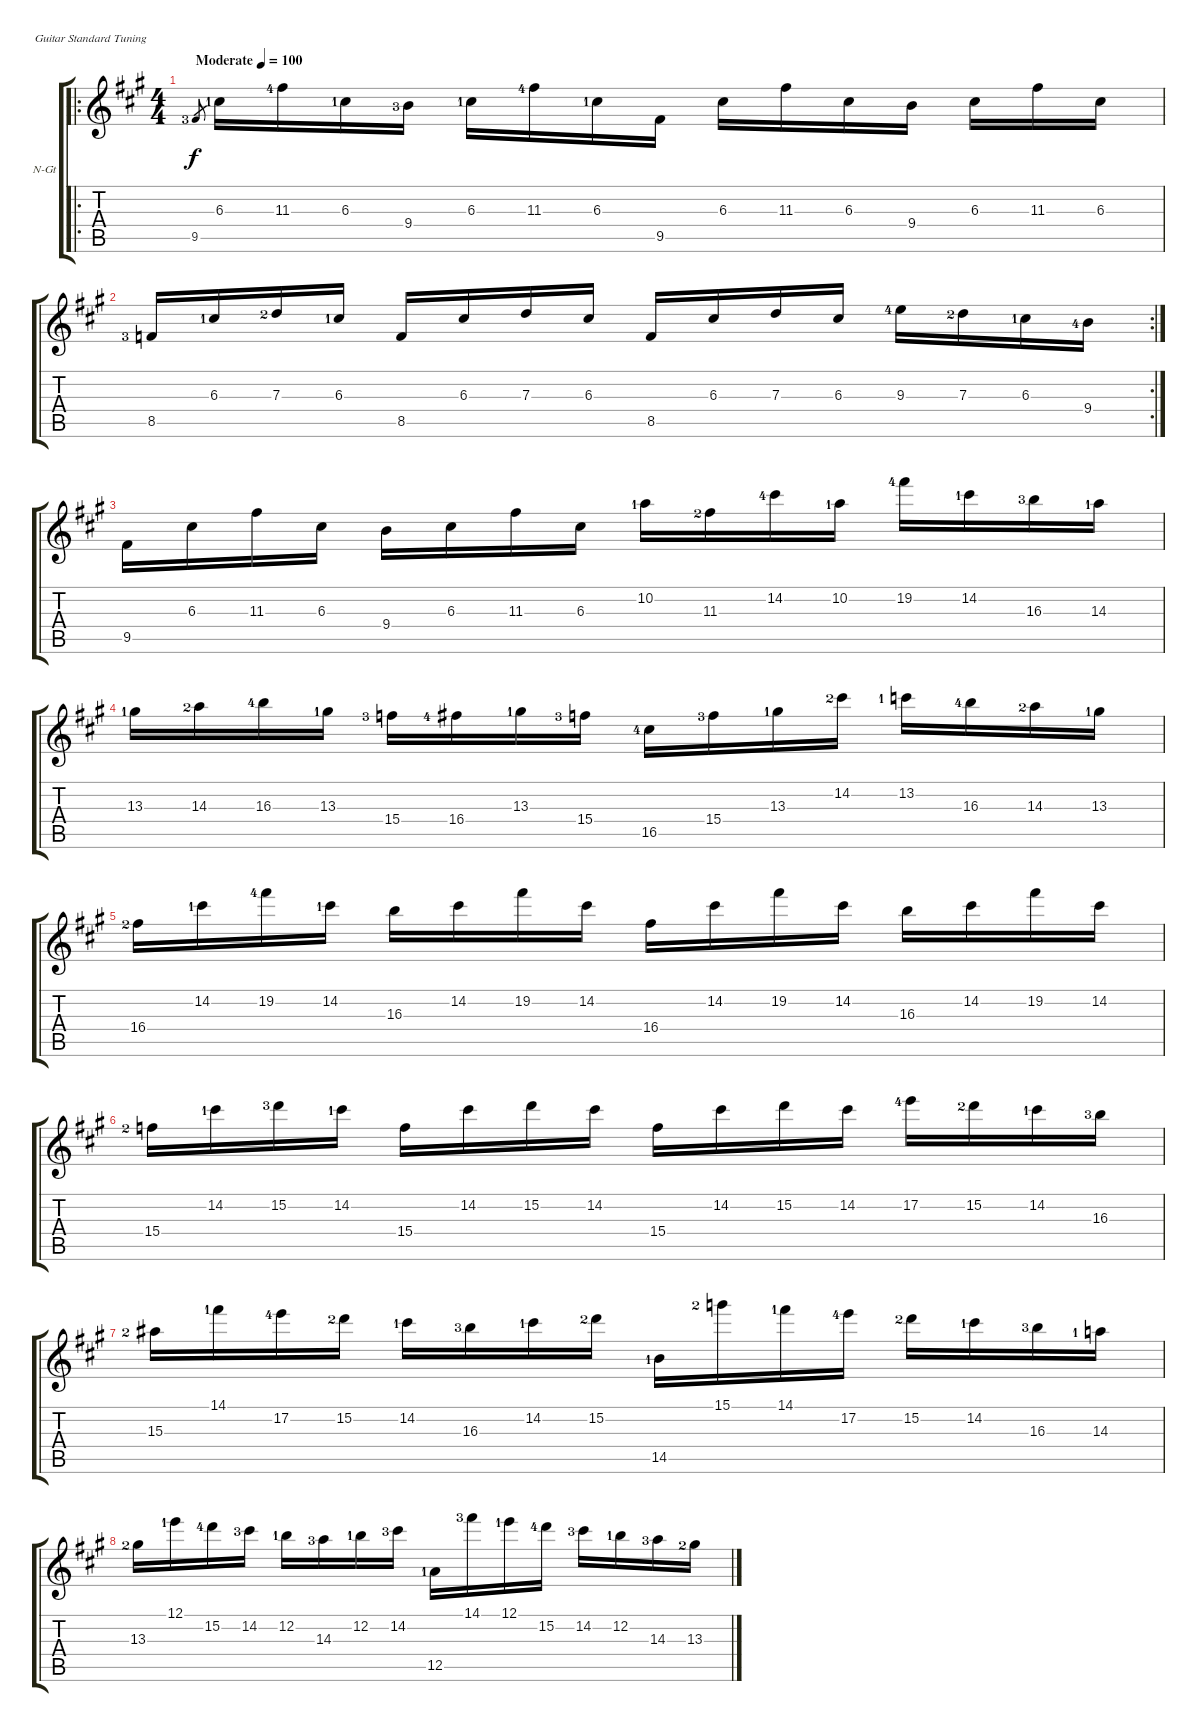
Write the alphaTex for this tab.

\bracketExtendMode groupsimilarinstruments
\firstSystemTrackNameOrientation horizontal
\otherSystemsTrackNameOrientation horizontal
\track ("Track 1" "N-Gt") {instrument acousticguitarnylon}
\staff {score tabs}
\tuning (E4 B3 G3 D3 A2 E2)
\ro
\ts (4 4)
\beaming (8 2 2 2 2)
\tempo (100 "Moderate")
\clef g2
\ks f#minor
9.5{lf 4}.8{gr dy f instrument acousticguitarnylon} 6.3{lf 2}.16 11.3{lf 5}.16 6.3{lf 2}.16 9.4{lf 4}.16 6.3{lf 2}.16 11.3{lf 5}.16 6.3{lf 2}.16 9.5.16 6.3.16 11.3.16 6.3.16 9.4.16 6.3.16 11.3.16 6.3.16 |
\rc 2
8.5{lf 4}.16 6.3{lf 2}.16 7.3{lf 3}.16 6.3{lf 2}.16 8.5.16 6.3.16 7.3.16 6.3.16 8.5.16 6.3.16 7.3.16 6.3.16 9.3{lf 5}.16 7.3{lf 3}.16 6.3{lf 2}.16 9.4{lf 5}.16 |
9.5.16 6.3.16 11.3.16 6.3.16 9.4.16 6.3.16 11.3.16 6.3.16 10.2{lf 2}.16 11.3{lf 3}.16 14.2{lf 5}.16 10.2{lf 2}.16 19.2{lf 5}.16 14.2{lf 2}.16 16.3{lf 4}.16 14.3{lf 2}.16 |
13.3{lf 2}.16 14.3{lf 3}.16 16.3{lf 5}.16 13.3{lf 2}.16 15.4{lf 4}.16 16.4{lf 5}.16 13.3{lf 2}.16 15.4{lf 4}.16 16.5{lf 5}.16 15.4{lf 4}.16 13.3{lf 2}.16 14.2{lf 3}.16 13.2{lf 2}.16 16.3{lf 5}.16 14.3{lf 3}.16 13.3{lf 2}.16 |
16.4{lf 3}.16 14.2{lf 2}.16 19.2{lf 5}.16 14.2{lf 2}.16 16.3.16 14.2.16 19.2.16 14.2.16 16.4.16 14.2.16 19.2.16 14.2.16 16.3.16 14.2.16 19.2.16 14.2.16 |
15.4{lf 3}.16 14.2{lf 2}.16 15.2{lf 4}.16 14.2{lf 2}.16 15.4.16 14.2.16 15.2.16 14.2.16 15.4.16 14.2.16 15.2.16 14.2.16 17.2{lf 5}.16 15.2{lf 3}.16 14.2{lf 2}.16 16.3{lf 4}.16 |
15.3{lf 3}.16 14.1{lf 2}.16 17.2{lf 5}.16 15.2{lf 3}.16 14.2{lf 2}.16 16.3{lf 4}.16 14.2{lf 2}.16 15.2{lf 3}.16 14.5{lf 2}.16 15.1{lf 3}.16 14.1{lf 2}.16 17.2{lf 5}.16 15.2{lf 3}.16 14.2{lf 2}.16 16.3{lf 4}.16 14.3{lf 2}.16 |
13.3{lf 3}.16 12.1{lf 2}.16 15.2{lf 5}.16 14.2{lf 4}.16 12.2{lf 2}.16 14.3{lf 4}.16 12.2{lf 2}.16 14.2{lf 4}.16 12.5{lf 2}.16 14.1{lf 4}.16 12.1{lf 2}.16 15.2{lf 5}.16 14.2{lf 4}.16 12.2{lf 2}.16 14.3{lf 4}.16 13.3{lf 3}.16
